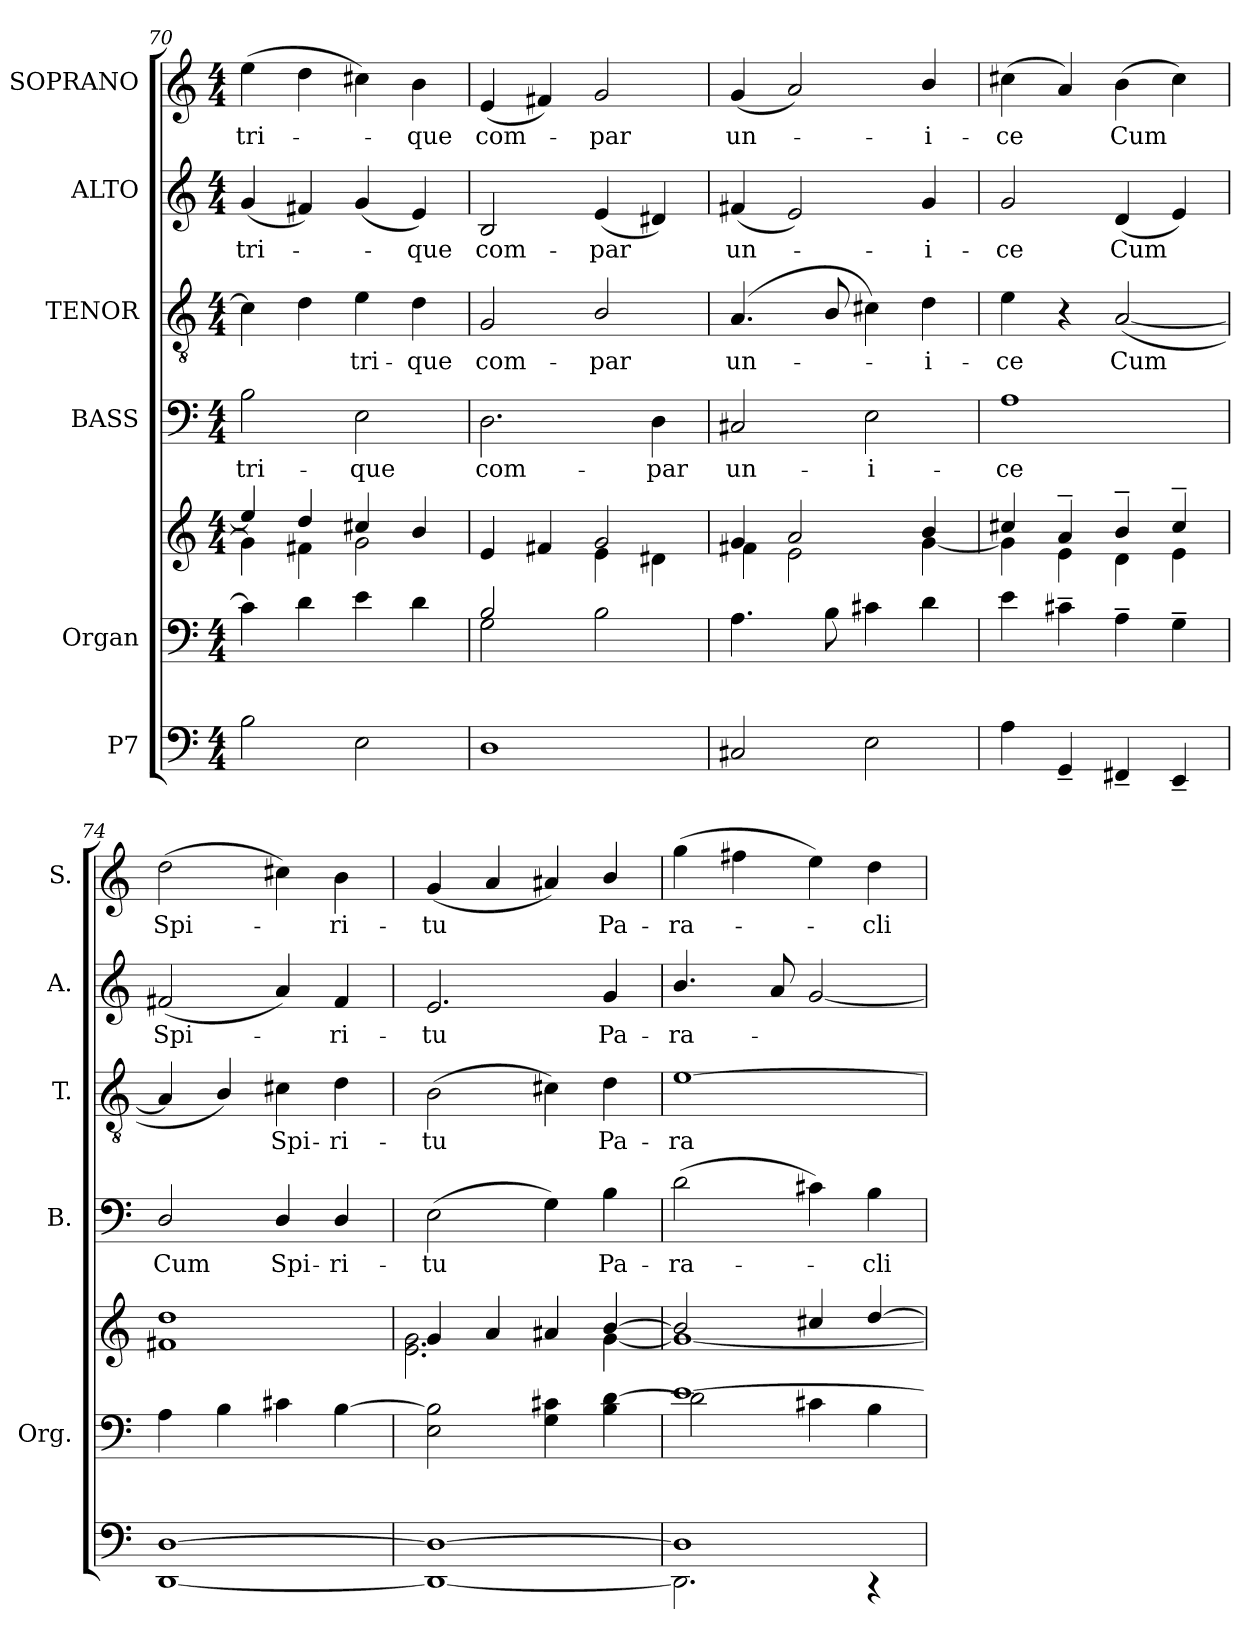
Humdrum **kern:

**kern	**kern	**kern	**kern	**text	**kern	**text	**kern	**text	**kern	**text
*part6	*part5	*part5	*part4	*part4	*part3	*part3	*part2	*part2	*part1	*part1
*staff7	*staff6	*staff5	*staff4	*staff4	*staff3	*staff3	*staff2	*staff2	*staff1	*staff1
*I"P7	*I"Organ	*	*I"BASS	*	*I"TENOR	*	*I"ALTO	*	*I"SOPRANO	*
*	*I'Org.	*	*I'B.	*	*I'T.	*	*I'A.	*	*I'S.	*
*clefF4	*clefF4	*clefG2	*clefF4	*	*clefGv2	*	*clefG2	*	*clefG2	*
*	*	*	*	*	*ITrd7c12	*	*	*	*	*
*k[]	*k[]	*k[]	*k[]	*	*k[]	*	*k[]	*	*k[]	*
*C:	*C:	*C:	*C:	*	*C:	*	*C:	*	*C:	*
*M4/4	*M4/4	*M4/4	*M4/4	*	*M4/4	*	*M4/4	*	*M4/4	*
=70	=70	=70	=70	=70	=70	=70	=70	=70	=70	=70
*	*	*^	*	*	*	*	*	*	*	*
!	!	!	!	!	!LO:LY:b:color=#000000	!	!	!	!	!	!
!	!	!	!	!	!	!	!	!	!LO:LY:b:color=#000000	!	!
!	!	!	!	!	!	!	!	!	!	!	!LO:LY:b:color=#000000
2Bi\	4c#i\]	4eei/]	4gi\]	2Bi\	-tri-	4C#i\]	.	(4gi/	-tri-	(4eei\	-tri-
.	4di\	4ddi/	4f#i\	.	.	4Di\	.	4f#i/)	.	4ddi\	.
!	!	!	!	!	!LO:LY:b:color=#000000	!	!	!	!	!	!
!	!	!	!	!	!	!	!LO:LY:b:color=#000000	!	!	!	!
2Ei\	4ei\	4cc#i/	2gi\	2Ei\	-que	4Ei\	-tri-	(4gi/	.	4cc#i\)	.
!	!	!	!	!	!	!	!LO:LY:b:color=#000000	!	!	!	!
!	!	!	!	!	!	!	!	!	!LO:LY:b:color=#000000	!	!
!	!	!	!	!	!	!	!	!	!	!	!LO:LY:b:color=#000000
.	4di\	4bi/	.	.	.	4Di\	-que	4ei/)	-que	4bi\	-que
!!LO:LB:g=z
=71	=71	=71	=71	=71	=71	=71	=71	=71	=71	=71	=71
*	*^	*	*^	*	*	*	*	*	*	*	*
!	!	!	!	!	!	!	!LO:LY:b:color=#000000	!	!	!	!	!	!
!	!	!	!	!	!	!	!	!	!LO:LY:b:color=#000000	!	!	!	!
!	!	!	!	!	!	!	!	!	!	!	!LO:LY:b:color=#000000	!	!
!	!	!	!	!	!	!	!	!	!	!	!	!	!LO:LY:b:color=#000000
1Di	2Bi/	2Gi\	4ei/	2.ryy	2ryy	2.Di\	com-	2GGi/	com-	2Bi/	com-	(4ei/	com-
.	.	.	4f#i/	.	.	.	.	.	.	.	.	4f#i/)	.
!	!	!	!	!	!	!	!	!	!LO:LY:b:color=#000000	!	!	!	!
!	!	!	!	!	!	!	!	!	!	!	!LO:LY:b:color=#000000	!	!
!	!	!	!	!	!	!	!	!	!	!	!	!	!LO:LY:b:color=#000000
.	2ryy	2Bi\	2gi/	.	4ei\	.	.	2BBi/	-par	(4ei/	-par	2gi/	-par
!	!	!	!	!	!	!	!LO:LY:b:color=#000000	!	!	!	!	!	!
.	.	.	.	4ryy	4d#Xi\	4Di\	-par	.	.	4d#Xi/)	.	.	.
*	*v	*v	*	*	*	*	*	*	*	*	*	*	*
*	*	*	*v	*v	*	*	*	*	*	*	*	*
=72	=72	=72	=72	=72	=72	=72	=72	=72	=72	=72	=72
*	*	*	*^	*	*	*	*	*	*	*	*
!	!	!	!	!	!	!LO:LY:b:color=#000000	!	!	!	!	!	!
*	*	*	*v	*v	*	*	*	*	*	*	*	*
*	*	*	*^	*	*	*	*	*	*	*	*
!	!	!	!	!	!	!	!	!LO:LY:b:color=#000000	!	!	!	!
*	*	*	*v	*v	*	*	*	*	*	*	*	*
*	*	*	*^	*	*	*	*	*	*	*	*
!	!	!	!	!	!	!	!	!	!	!LO:LY:b:color=#000000	!	!
*	*	*	*v	*v	*	*	*	*	*	*	*	*
*	*	*	*^	*	*	*	*	*	*	*	*
!	!	!	!	!	!	!	!	!	!	!	!	!LO:LY:b:color=#000000
*	*	*	*v	*v	*	*	*	*	*	*	*	*
2C#i/	4.Ai\	4gi/	4f#i\	2C#i/	un-	(4.AAi/	un-	(4f#i/	un-	(4gi/	un-
.	.	2ai/	2ei\	.	.	.	.	2ei/)	.	2ai/)	.
.	8Bi\	.	.	.	.	8BBi/	.	.	.	.	.
!	!	!	!	!	!LO:LY:b:color=#000000	!	!	!	!	!	!
2Ei\	4c#i\	.	.	2Ei\	-i-	4C#i\)	.	.	.	.	.
!	!	!	!	!	!	!	!LO:LY:b:color=#000000	!	!	!	!
!	!	!	!	!	!	!	!	!	!LO:LY:b:color=#000000	!	!
!	!	!	!	!	!	!	!	!	!	!	!LO:LY:b:color=#000000
.	4di\	4bi/	[4gi\	.	.	4Di\	-i-	4gi/	-i-	4bi/	-i-
=73	=73	=73	=73	=73	=73	=73	=73	=73	=73	=73	=73
!	!	!	!	!	!LO:LY:b:color=#000000	!	!	!	!	!	!
!	!	!	!	!	!	!	!LO:LY:b:color=#000000	!	!	!	!
!	!	!	!	!	!	!	!	!	!LO:LY:b:color=#000000	!	!
!	!	!	!	!	!	!	!	!	!	!	!LO:LY:b:color=#000000
4Ai\	4ei\	4cc#i/	4gi\]	1Ai	-ce	4Ei\	-ce	2gi/	-ce	(4cc#i\	-ce
4GG~i/	4c#~i\	4a~i/	4ei\	.	.	4r	.	.	.	4ai/)	.
!	!	!	!	!	!	!	!LO:LY:b:color=#000000	!	!	!	!
!	!	!	!	!	!	!	!	!	!LO:LY:b:color=#000000	!	!
!	!	!	!	!	!	!	!	!	!	!	!LO:LY:b:color=#000000
4FF#~i/	4A~i\	4b~i/	4di\	.	.	([2AAi/	Cum	(4di/	Cum	(4bi\	Cum
4EE~i/	4G~i\	4cc#~i/	4ei\	.	.	.	.	4ei/)	.	4cc#i\)	.
*	*	*v	*v	*	*	*	*	*	*	*	*
=74	=74	=74	=74	=74	=74	=74	=74	=74	=74	=74
*	*	*^	*	*	*	*	*	*	*	*
!	!	!	!	!	!LO:LY:b:color=#000000	!	!	!	!	!	!
*	*	*v	*v	*	*	*	*	*	*	*	*
*	*	*^	*	*	*	*	*	*	*	*
!	!	!	!	!	!	!	!	!	!LO:LY:b:color=#000000	!	!
*	*	*v	*v	*	*	*	*	*	*	*	*
*	*	*^	*	*	*	*	*	*	*	*
!	!	!	!	!	!	!	!	!	!	!	!LO:LY:b:color=#000000
*	*	*v	*v	*	*	*	*	*	*	*	*
[1DDi [1Di	4Ai\	1f#i 1ddi	2Di/	Cum	4AAi/]	.	(2f#i/	Spi-	(2ddi\	Spi-
.	4Bi\	.	.	.	4BBi/)	.	.	.	.	.
!	!	!	!	!LO:LY:b:color=#000000	!	!	!	!	!	!
!	!	!	!	!	!	!LO:LY:b:color=#000000	!	!	!	!
.	4c#i\	.	4Di/	Spi-	4C#i\	Spi-	4ai/)	.	4cc#i\)	.
!	!	!	!	!LO:LY:b:color=#000000	!	!	!	!	!	!
!	!	!	!	!	!	!LO:LY:b:color=#000000	!	!	!	!
!	!	!	!	!	!	!	!	!LO:LY:b:color=#000000	!	!
!	!	!	!	!	!	!	!	!	!	!LO:LY:b:color=#000000
.	[4Bi\	.	4Di/	-ri-	4Di\	-ri-	4f#i/	-ri-	4bi\	-ri-
=75	=75	=75	=75	=75	=75	=75	=75	=75	=75	=75
*	*	*^	*	*	*	*	*	*	*	*
!	!	!	!	!	!LO:LY:b:color=#000000	!	!	!	!	!	!
!	!	!	!	!	!	!	!LO:LY:b:color=#000000	!	!	!	!
!	!	!	!	!	!	!	!	!	!LO:LY:b:color=#000000	!	!
!	!	!	!	!	!	!	!	!	!	!	!LO:LY:b:color=#000000
1DDi_ 1Di_	2Ei\ 2Bi]	4gi/	2.ei\ 2.gi	(2Ei\	-tu	(2BBi\	-tu	2.ei/	-tu	(4gi/	-tu
.	.	4ai/	.	.	.	.	.	.	.	4ai/	.
.	4Gi\ 4c#i	4a#Xi/	.	4Gi\)	.	4C#i\)	.	.	.	4a#Xi/)	.
!	!	!	!	!	!LO:LY:b:color=#000000	!	!	!	!	!	!
!	!	!	!	!	!	!	!LO:LY:b:color=#000000	!	!	!	!
!	!	!	!	!	!	!	!	!	!LO:LY:b:color=#000000	!	!
!	!	!	!	!	!	!	!	!	!	!	!LO:LY:b:color=#000000
.	4Bi\ [4di	[4bi/	[4gi\	4Bi\	Pa-	4Di\	Pa-	4gi/	Pa-	4bi/	Pa-
!!LO:PB:g=z
=76	=76	=76	=76	=76	=76	=76	=76	=76	=76	=76	=76
*^	*^	*	*	*	*	*	*	*	*	*	*
!	!	!	!	!	!	!	!LO:LY:b:color=#000000	!	!	!	!	!	!
!	!	!	!	!	!	!	!	!	!LO:LY:b:color=#000000	!	!	!	!
!	!	!	!	!	!	!	!	!	!	!	!LO:LY:b:color=#000000	!	!
!	!	!	!	!	!	!	!	!	!	!	!	!	!LO:LY:b:color=#000000
1Di]	2.DDi\]	[1ei	2di\]	2bi/]	1gi_	(2di\	-ra-	[1Ei	-ra-	4.bi/	-ra-	(4ggi\	-ra-
.	.	.	.	.	.	.	.	.	.	.	.	4ff#i\	.
.	.	.	.	.	.	.	.	.	.	8ai/	.	.	.
.	.	.	4c#i\	4cc#i/	.	4c#i\)	.	.	.	[2gi/	.	4eei\)	.
!	!	!	!	!	!	!	!LO:LY:b:color=#000000	!	!	!	!	!	!
!	!	!	!	!	!	!	!	!	!	!	!	!	!LO:LY:b:color=#000000
.	4r	.	4Bi\	[4ddi/	.	4Bi\	-cli-	.	.	.	.	4ddi\	-cli-
*v	*v	*	*	*	*	*	*	*	*	*	*	*	*
*	*v	*v	*	*	*	*	*	*	*	*	*	*
*	*	*v	*v	*	*	*	*	*	*	*	*
=	=	=	=	=	=	=	=	=	=	=
*-	*-	*-	*-	*-	*-	*-	*-	*-	*-	*-
